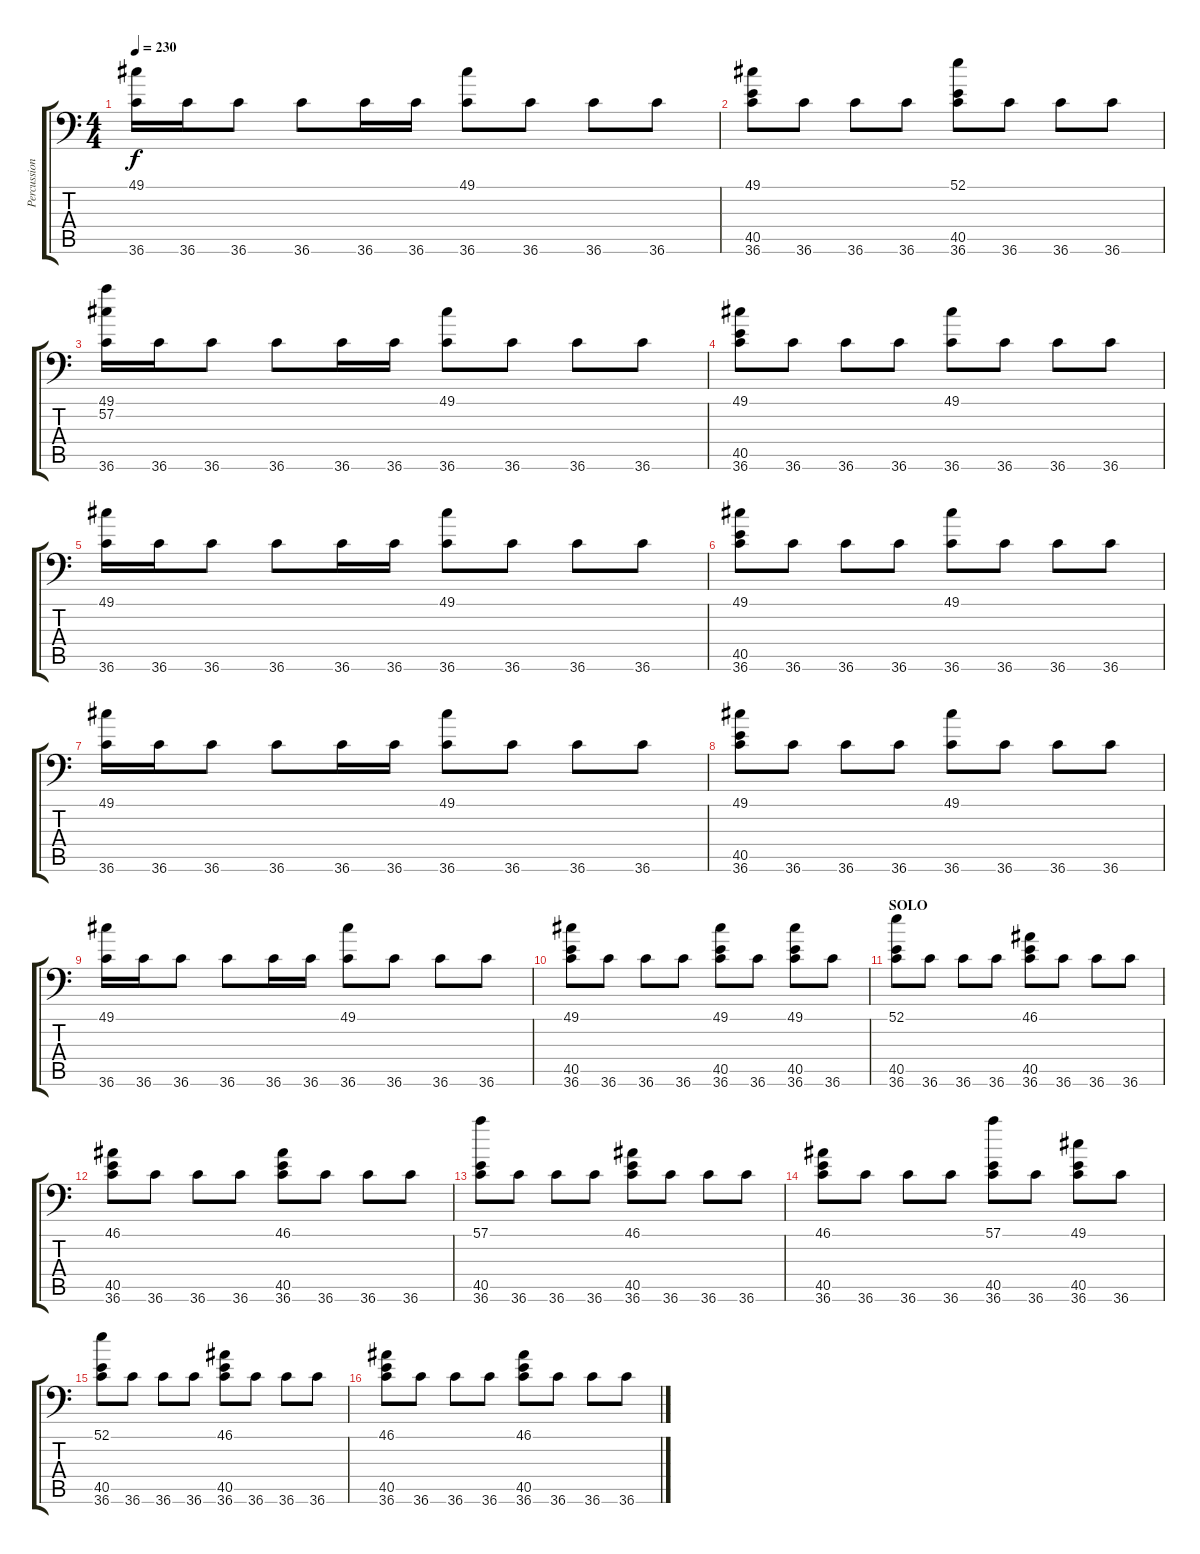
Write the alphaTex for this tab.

\track ("Percussion" "Percussion") {instrument acousticgrandpiano}
\staff {score tabs}
\tuning (C-1 C-1 C-1 C-1 C-1 C-1) {hide}
\ts (4 4)
\tempo 230
\clef f4
\ks c
(49.1 36.6).16{dy f} 36.6.16 36.6.8 36.6.8 36.6.16 36.6.16 (49.1 36.6).8 36.6.8 36.6.8 36.6.8 |
(49.1 40.5 36.6).8 36.6.8 36.6.8 36.6.8 (52.1 40.5 36.6).8 36.6.8 36.6.8 36.6.8 |
(49.1 57.2 36.6).16 36.6.16 36.6.8 36.6.8 36.6.16 36.6.16 (49.1 36.6).8 36.6.8 36.6.8 36.6.8 |
(49.1 40.5 36.6).8 36.6.8 36.6.8 36.6.8 (49.1 36.6).8 36.6.8 36.6.8 36.6.8 |
(49.1 36.6).16 36.6.16 36.6.8 36.6.8 36.6.16 36.6.16 (49.1 36.6).8 36.6.8 36.6.8 36.6.8 |
(49.1 40.5 36.6).8 36.6.8 36.6.8 36.6.8 (49.1 36.6).8 36.6.8 36.6.8 36.6.8 |
(49.1 36.6).16 36.6.16 36.6.8 36.6.8 36.6.16 36.6.16 (49.1 36.6).8 36.6.8 36.6.8 36.6.8 |
(49.1 40.5 36.6).8 36.6.8 36.6.8 36.6.8 (49.1 36.6).8 36.6.8 36.6.8 36.6.8 |
(49.1 36.6).16 36.6.16 36.6.8 36.6.8 36.6.16 36.6.16 (49.1 36.6).8 36.6.8 36.6.8 36.6.8 |
(49.1 40.5 36.6).8 36.6.8 36.6.8 36.6.8 (49.1 40.5 36.6).8 36.6.8 (49.1 40.5 36.6).8 36.6.8 |
\section ("" "SOLO")
(52.1 40.5 36.6).8 36.6.8 36.6.8 36.6.8 (46.1 40.5 36.6).8 36.6.8 36.6.8 36.6.8 |
(46.1 40.5 36.6).8 36.6.8 36.6.8 36.6.8 (46.1 40.5 36.6).8 36.6.8 36.6.8 36.6.8 |
(57.1 40.5 36.6).8 36.6.8 36.6.8 36.6.8 (46.1 40.5 36.6).8 36.6.8 36.6.8 36.6.8 |
(46.1 40.5 36.6).8 36.6.8 36.6.8 36.6.8 (57.1 40.5 36.6).8 36.6.8 (49.1 40.5 36.6).8 36.6.8 |
(52.1 40.5 36.6).8 36.6.8 36.6.8 36.6.8 (46.1 40.5 36.6).8 36.6.8 36.6.8 36.6.8 |
(46.1 40.5 36.6).8 36.6.8 36.6.8 36.6.8 (46.1 40.5 36.6).8 36.6.8 36.6.8 36.6.8
